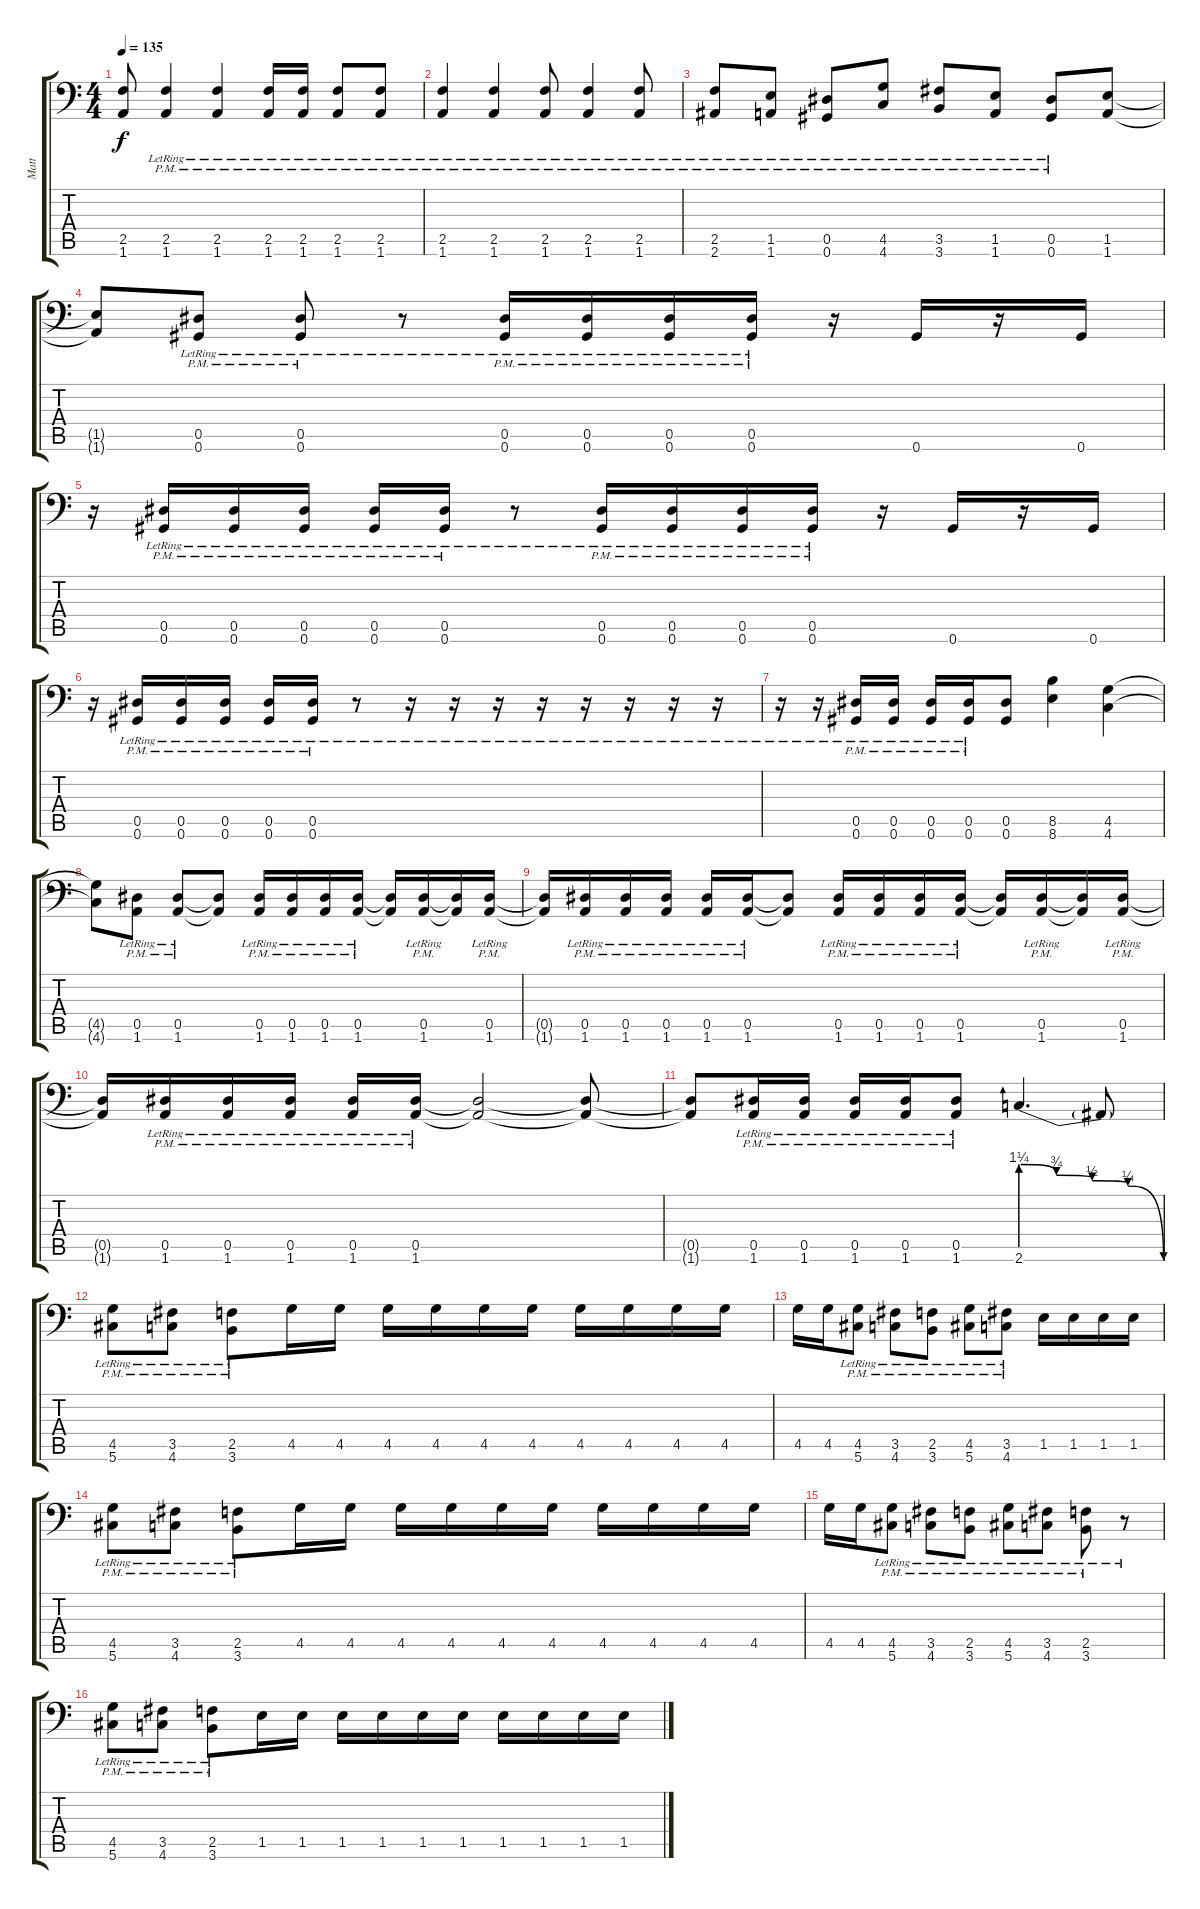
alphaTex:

\track ("Matt" "Matt") {instrument overdrivenguitar}
\staff {score tabs}
\tuning (Bb3 F3 Db3 Ab2 Eb2 Ab1) {hide}
\ts (4 4)
\tempo 135
\clef f4
\ks c
(2.5{t} 1.6{t}).8{dy f} (2.5{pm lr} 1.6{pm lr}).4 (2.5{pm lr} 1.6{pm lr}).4 (2.5{pm lr} 1.6{pm lr}).16 (2.5{pm lr} 1.6{pm lr}).16 (2.5{pm lr} 1.6{pm lr}).8 (2.5{pm lr} 1.6{pm lr}).8 |
(2.5{pm lr} 1.6{pm lr}).4 (2.5{pm lr} 1.6{pm lr}).4 (2.5{pm lr} 1.6{pm lr}).8 (2.5{pm lr} 1.6{pm lr}).4 (2.5{pm lr} 1.6{pm lr}).8 |
(2.5{pm lr} 2.6{pm lr}).8 (1.5{pm lr} 1.6{pm lr}).8 (0.5{pm lr} 0.6{pm lr}).8 (4.5{pm lr} 4.6{pm lr}).8 (3.5{pm lr} 3.6{pm lr}).8 (1.5{pm lr} 1.6{pm lr}).8 (0.5{pm lr} 0.6{pm lr}).8 (1.5 1.6).8 |
(1.5{t} 1.6{t}).8 (0.5{pm lr} 0.6{pm lr}).8 (0.5{pm lr} 0.6{pm lr}).8 r.8 (0.5{pm lr} 0.6{pm lr}).16 (0.5{pm lr} 0.6{pm lr}).16 (0.5{pm lr} 0.6{pm lr}).16 (0.5{pm lr} 0.6{pm lr}).16 r.16 0.6.16 r.16 0.6.16 |
r.16 (0.5{pm lr} 0.6{pm lr}).16 (0.5{pm lr} 0.6{pm lr}).16 (0.5{pm lr} 0.6{pm lr}).16 (0.5{pm lr} 0.6{pm lr}).16 (0.5{pm lr} 0.6{pm lr}).16 r.8 (0.5{pm lr} 0.6{pm lr}).16 (0.5{pm lr} 0.6{pm lr}).16 (0.5{pm lr} 0.6{pm lr}).16 (0.5{pm lr} 0.6{pm lr}).16 r.16 0.6.16 r.16 0.6.16 |
r.16 (0.5{pm lr} 0.6{pm lr}).16 (0.5{pm lr} 0.6{pm lr}).16 (0.5{pm lr} 0.6{pm lr}).16 (0.5{pm lr} 0.6{pm lr}).16 (0.5{pm lr} 0.6{pm lr}).16 r.8 r.16 r.16 r.16 r.16 r.16 r.16 r.16 r.16 |
r.16 r.16 (0.5{pm lr} 0.6{pm lr}).16 (0.5{pm lr} 0.6{pm lr}).16 (0.5{pm lr} 0.6{pm lr}).16 (0.5{pm lr} 0.6{pm lr}).16 (0.5 0.6).8 (8.5 8.6).4 (4.5 4.6).4 |
(4.5{t} 4.6{t}).8 (0.5{pm lr} 1.6{pm lr}).8 (0.5{pm lr} 1.6{pm lr}).8 (0.5{t} 1.6{t}).8 (0.5{pm lr} 1.6{pm lr}).16 (0.5{pm lr} 1.6{pm lr}).16 (0.5{pm lr} 1.6{pm lr}).16 (0.5{pm lr} 1.6{pm lr}).16 (0.5{t} 1.6{t}).16 (0.5{pm lr} 1.6{pm lr}).16 (0.5{t} 1.6{t}).16 (0.5{pm lr} 1.6{pm lr}).16 |
(0.5{t} 1.6{t}).16 (0.5{pm lr} 1.6{pm lr}).16 (0.5{pm lr} 1.6{pm lr}).16 (0.5{pm lr} 1.6{pm lr}).16 (0.5{pm lr} 1.6{pm lr}).16 (0.5{pm lr} 1.6{pm lr}).16 (0.5{t} 1.6{t}).8 (0.5{pm lr} 1.6{pm lr}).16 (0.5{pm lr} 1.6{pm lr}).16 (0.5{pm lr} 1.6{pm lr}).16 (0.5{pm lr} 1.6{pm lr}).16 (0.5{t} 1.6{t}).16 (0.5{pm lr} 1.6{pm lr}).16 (0.5{t} 1.6{t}).16 (0.5{pm lr} 1.6{pm lr}).16 |
(0.5{t} 1.6{t}).16 (0.5{pm lr} 1.6{pm lr}).16 (0.5{pm lr} 1.6{pm lr}).16 (0.5{pm lr} 1.6{pm lr}).16 (0.5{pm lr} 1.6{pm lr}).16 (0.5{pm lr} 1.6{pm lr}).16 (0.5{t} 1.6{t}).2 (0.5{t} 1.6{t}).8 |
(0.5{t} 1.6{t}).8 (0.5{pm lr} 1.6{pm lr}).16 (0.5{pm lr} 1.6{pm lr}).16 (0.5{pm lr} 1.6{pm lr}).16 (0.5{pm lr} 1.6{pm lr}).16 (0.5{pm} 1.6{pm lr}).8 2.6{be (custom 0 5 15 3 30 2 45 1 60 0)}.4{d} 2.6{t}.8 |
(4.5{pm lr} 5.6{pm lr}).8 (3.5{pm lr} 4.6{pm lr}).8 (2.5{pm lr} 3.6{pm}).8 4.5.16 4.5.16 4.5.16 4.5.16 4.5.16 4.5.16 4.5.16 4.5.16 4.5.16 4.5.16 |
4.5.16 4.5.16 (4.5{pm lr} 5.6{pm lr}).8 (3.5{pm lr} 4.6{pm lr}).8 (2.5{pm lr} 3.6{pm lr}).8 (4.5{pm lr} 5.6{pm lr}).8 (3.5{pm lr} 4.6{pm}).8 1.5.16 1.5.16 1.5.16 1.5.16 |
(4.5{pm lr} 5.6{pm lr}).8 (3.5{pm lr} 4.6{pm lr}).8 (2.5{pm lr} 3.6{pm}).8 4.5.16 4.5.16 4.5.16 4.5.16 4.5.16 4.5.16 4.5.16 4.5.16 4.5.16 4.5.16 |
4.5.16 4.5.16 (4.5{pm lr} 5.6{pm lr}).8 (3.5{pm lr} 4.6{pm lr}).8 (2.5{pm lr} 3.6{pm lr}).8 (4.5{pm lr} 5.6{pm lr}).8 (3.5{pm lr} 4.6{pm lr}).8 (2.5{pm lr} 3.6{pm lr}).8 r.8 |
(4.5{pm lr} 5.6{pm lr}).8 (3.5{pm lr} 4.6{pm lr}).8 (2.5{pm lr} 3.6{pm}).8 1.5.16 1.5.16 1.5.16 1.5.16 1.5.16 1.5.16 1.5.16 1.5.16 1.5.16 1.5.16
